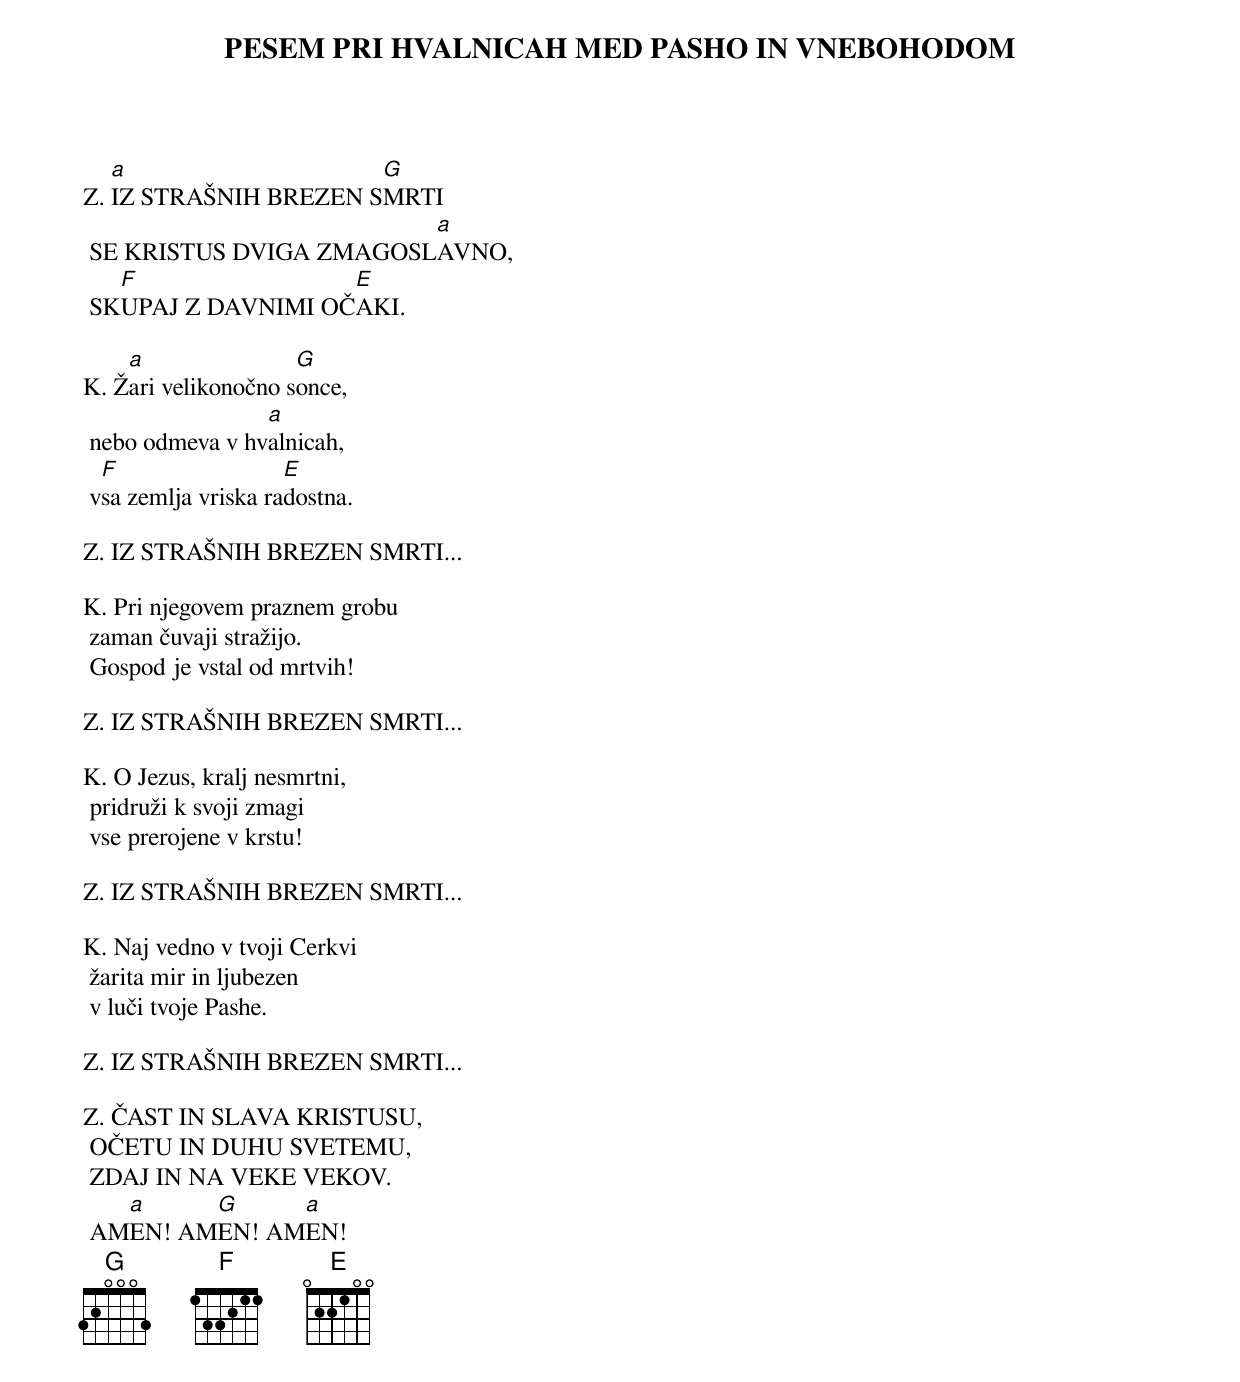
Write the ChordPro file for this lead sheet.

{title: PESEM PRI HVALNICAH MED PASHO IN VNEBOHODOM}

Z.	[a]IZ STRAŠNIH BREZEN S[G]MRTI
	SE KRISTUS DVIGA ZMAGOSL[a]AVNO,
	SK[F]UPAJ Z DAVNIMI OČ[E]AKI.

K.	Ž[a]ari velikonočno s[G]once,
	nebo odmeva v hv[a]alnicah,
	v[F]sa zemlja vriska ra[E]dostna.

Z.	IZ STRAŠNIH BREZEN SMRTI...

K.	Pri njegovem praznem grobu
	zaman čuvaji stražijo.
	Gospod je vstal od mrtvih!

Z.	IZ STRAŠNIH BREZEN SMRTI...

K.	O Jezus, kralj nesmrtni,
	pridruži k svoji zmagi
	vse prerojene v krstu!

Z.	IZ STRAŠNIH BREZEN SMRTI...

K.	Naj vedno v tvoji Cerkvi
	žarita mir in ljubezen
	v luči tvoje Pashe.

Z.	IZ STRAŠNIH BREZEN SMRTI...

Z.	ČAST IN SLAVA KRISTUSU,
	OČETU IN DUHU SVETEMU,
	ZDAJ IN NA VEKE VEKOV.
	AM[a]EN! AM[G]EN! AM[a]EN!
